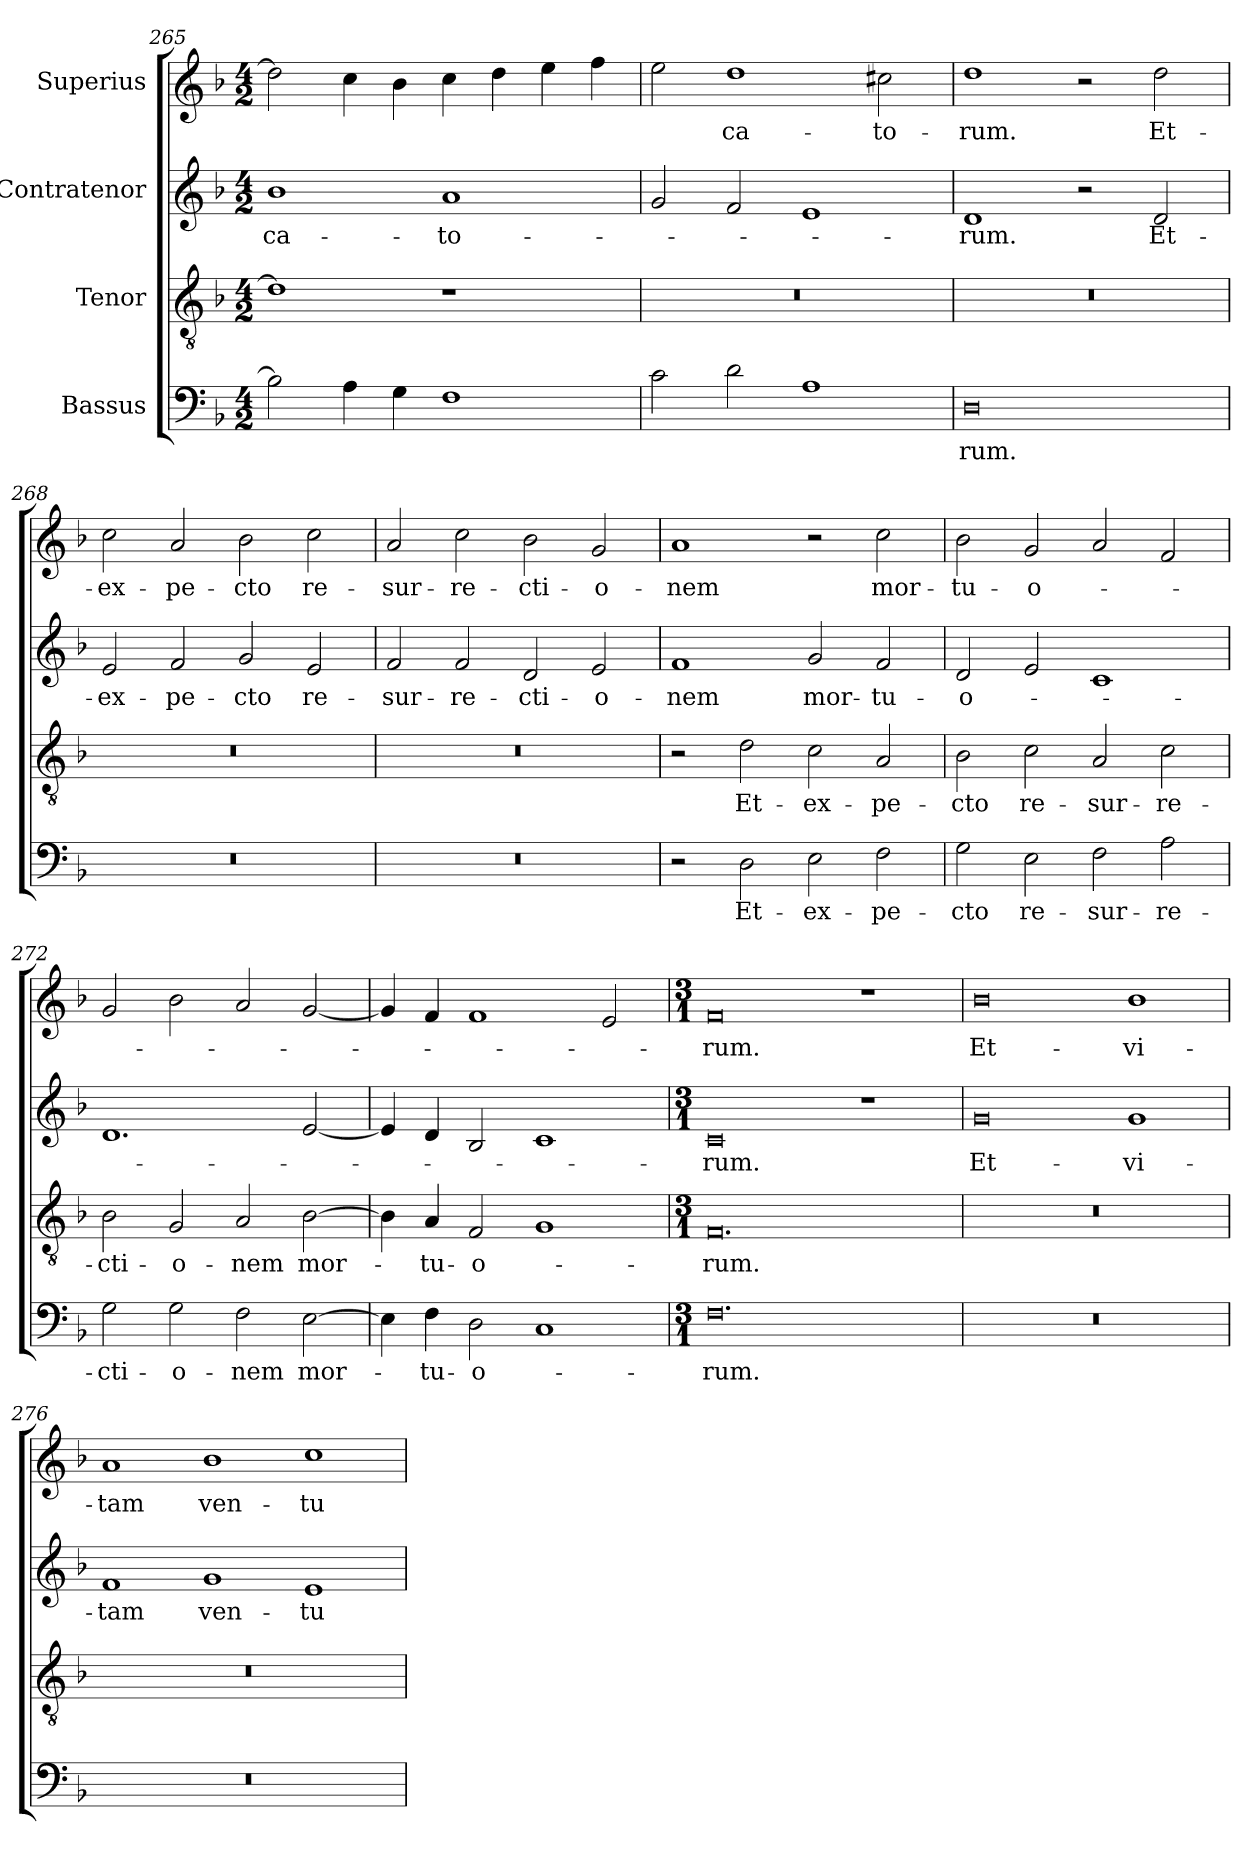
**kern	**text	**kern	**text	**kern	**text	**kern	**text
*part4	*part4	*part3	*part3	*part2	*part2	*part1	*part1
*staff4	*staff4	*staff3	*staff3	*staff2	*staff2	*staff1	*staff1
*I"Bassus	*	*I"Tenor	*	*I"Contratenor	*	*I"Superius	*
*clefF4	*	*clefGv2	*	*clefG2	*	*clefG2	*
*k[b-]	*	*k[b-]	*	*k[b-]	*	*k[b-]	*
*M4/2	*	*M4/2	*	*M4/2	*	*M4/2	*
=265	=265	=265	=265	=265	=265	=265	=265
2B-\]	.	1d\]	.	1b-\	-ca-	2dd\]	.
4A\	.	.	.	.	.	4cc\	.
4G\	.	.	.	.	.	4b-\	.
1F\	.	1r	.	1a/	-to-	4cc\	.
.	.	.	.	.	.	4dd\	.
.	.	.	.	.	.	4ee\	.
.	.	.	.	.	.	4ff\	.
=266	=266	=266	=266	=266	=266	=266	=266
2c\	.	0r	.	2g/	.	2ee\	.
2d\	.	.	.	2f/	.	1dd\	-ca-
1A\	.	.	.	1e/	.	.	.
.	.	.	.	.	.	2cc#X\	-to-
=267	=267	=267	=267	=267	=267	=267	=267
0D\	-rum.	0r	.	1d/	-rum.	1dd\	-rum.
.	.	.	.	2r	.	2r	.
.	.	.	.	2d/	Et-	2dd\	Et-
=268	=268	=268	=268	=268	=268	=268	=268
0r	.	0r	.	2e/	ex-	2cc\	ex-
.	.	.	.	2f/	-pe-	2a/	-pe-
.	.	.	.	2g/	-cto	2b-\	-cto
.	.	.	.	2e/	re-	2cc\	re-
=269	=269	=269	=269	=269	=269	=269	=269
0r	.	0r	.	2f/	-sur-	2a/	-sur-
.	.	.	.	2f/	-re-	2cc\	-re-
.	.	.	.	2d/	-cti-	2b-\	-cti-
.	.	.	.	2e/	-o-	2g/	-o-
=270	=270	=270	=270	=270	=270	=270	=270
2r	.	2r	.	1f/	-nem	1a/	-nem
2D\	Et-	2d\	Et-	.	.	.	.
2E\	ex-	2c\	ex-	2g/	mor-	2r	.
2F\	-pe-	2A/	-pe-	2f/	-tu-	2cc\	mor-
=271	=271	=271	=271	=271	=271	=271	=271
2G\	-cto	2B-\	-cto	2d/	-o-	2b-\	-tu-
2E\	re-	2c\	re-	2e/	.	2g/	-o-
2F\	-sur-	2A/	-sur-	1c/	.	2a/	.
2A\	-re-	2c\	-re-	.	.	2f/	.
=272	=272	=272	=272	=272	=272	=272	=272
2G\	-cti-	2B-\	-cti-	1.d/	.	2g/	.
2G\	-o-	2G/	-o-	.	.	2b-\	.
2F\	-nem	2A/	-nem	.	.	2a/	.
[2E\	mor-	[2B-\	mor-	[2e/	.	[2g/	.
=273	=273	=273	=273	=273	=273	=273	=273
4E\]	.	4B-\]	.	4e/]	.	4g/]	.
4F\	-tu-	4A/	-tu-	4d/	.	4f/	.
2D\	-o-	2F/	-o-	2B-/	.	1f/	.
1C/	.	1G/	.	1c/	.	.	.
.	.	.	.	.	.	2e/	.
=274	=274	=274	=274	=274	=274	=274	=274
*M3/1	*	*M3/1	*	*M3/1	*	*M3/1	*
0.F\	-rum.	0.F/	-rum.	0c/	-rum.	0f/	-rum.
.	.	.	.	1r	.	1r	.
=275	=275	=275	=275	=275	=275	=275	=275
!LO:N:vis=0	!	!LO:N:vis=0	!	!	!	!	!
0.r	.	0.r	.	0g/	Et-	0b-\	Et-
.	.	.	.	1g/	vi-	1b-\	vi-
=276	=276	=276	=276	=276	=276	=276	=276
!LO:N:vis=0	!	!LO:N:vis=0	!	!	!	!	!
0.r	.	0.r	.	1f/	-tam	1a/	-tam
.	.	.	.	1g/	ven-	1b-\	ven-
.	.	.	.	1e/	-tu-	1cc\	-tu-
=	=	=	=	=	=	=	=
*-	*-	*-	*-	*-	*-	*-	*-
